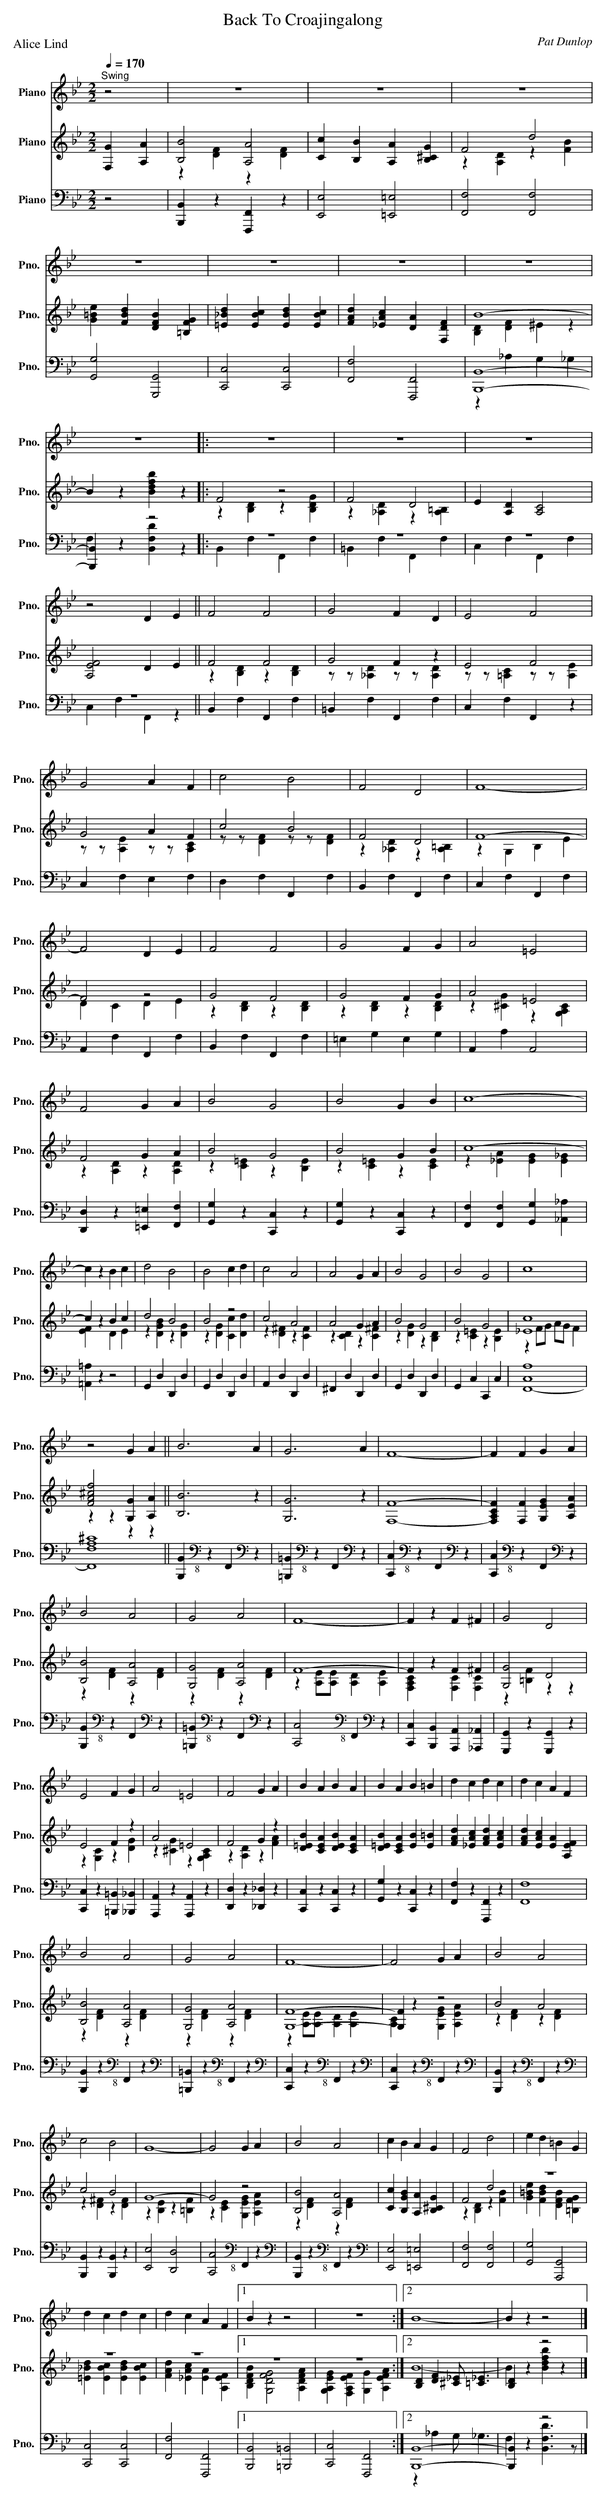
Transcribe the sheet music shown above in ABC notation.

X:1
T: Back To Croajingalong
C:Pat Dunlop
P:Alice Lind
%%score 1 ( 2 3 ) ( 4 5 )
L:1/4
Q:1/4=170
M:2/2
K:Bb
V:1 treble nm="Piano" snm="Pno."
V:2 treble nm="Piano" snm="Pno."
V:3 treble
V:4 bass nm="Piano" snm="Pno."
V:5 bass
V:1
"^Swing" z2 | z4 | z4 | z4 |$ z4 | z4 | z4 | z4 |$ z4 |: z4 | z4 | z4 |$ z2 D E || F2 F2 | G2 F D |
E2 F2 |$ G2 A F | c2 B2 | F2 D2 | F4- |$ F2 D E | F2 F2 | G2 F G | A2 =E2 |$ F2 G A | B2 G2 |
B2 G B | c4- |$ c z B c | d2 B2 | B2 c d | c2 A2 | A2 G A | B2 G2 | B2 G2 | c4 |$ z2 G A || B3 A |
G3 A | F4- | F F G A |$ B2 A2 | G2 A2 | F4- | F z F ^F | G2 D2 |$ E2 F G | A2 =E2 | F2 G A |
B A B A | B A B =B | d c d c | d c A F |$ B2 A2 | G2 A2 | F4- | F2 G A | B2 A2 |$ c2 B2 | G4- |
G2 G A | B2 A2 | c B A G | F2 d2 | e d =B G |$ d c d c | d c A F |1 B z z2 | z4 :|2 B4- |
B z z2 |]
V:2
[F,G] [A,A] | [B,B]2 [A,A]2 | [Cc] [B,B] [A,A] [B,^CG] | F2 d2 |$ [G=Be] [FBd] [DFB] [=B,FG] |
[=E_Bd] [EBc] [EBd] [EBc] | [FAd] [_EAc] [DA] [F,DF] | B4- |$ B z [Bdfb] z |: F2 z2 | F2 D2 |
E [A,D] [A,C]2 |$ [A,EF]2 D E || F2 F2 | G2 F z | E2 F2 |$ G2 A F | c2 B2 | F2 D2 | F4- |$ F2 z2 |
G2 F2 | G2 F G | A2 =E2 |$ F2 G A | B2 G2 | B2 G B | c4- |$ c z B c | d2 B2 | B2 z2 | c2 A2 |
A2 G A | B2 G2 | B2 G2 | [_Ec]4 |$ [FA^cf]2 [G,G] [A,A] || [B,B]3 z | [G,G]3 z | [F,F]4- |
[F,A,CF] [F,F] [G,EG] [A,EA] |$ [B,B]2 [A,A]2 | [G,G]2 [A,A]2 | F4- | F z F ^F | [G,G]2 D2 |$
E2 F z | A2 =E2 | F2 G z | [D=EB] [CEA] [DEB] [CEA] | [D=EB] [CEA] [EB] [E=B] |
[FAd] [_EAc] [FAd] [EAc] | [FAd] [EAc] [EA] [A,EF] |$ [B,B]2 [A,A]2 | [G,G]2 [A,A]2 | [G,F]4- |
[G,F] z z2 | B2 A2 |$ c2 B2 | G4- | G2 z2 | [B,B]2 [A,A]2 | [Cc] [B,GB] [A,A] [B,^CG] | F2 d2 |
z4 |$ z4 | z4 |1 z4 | z4 :|2 [B,D] [DF] [^C_E]/ [=C_E]3/2 | [B,D] z z2 |]
V:3
x2 | z [DF] z [DF] | x4 | z [A,D] z [FB] |$ x4 | x4 | x4 | [B,D] [DF] ^E z |$ x4 |:
z [B,D] z [B,DG] | z [_A,D] z [A,=B,] | x4 |$ x4 || z [B,D] z [B,D] | z/ z/ [_A,D] z/ z/ [A,D] |
z/ z/ [=A,C] z/ z/ [A,E] |$ z/ z/ [A,E] z/ z/ [A,C] | z/ z/ [DF] z/ z/ [DF] | z [_A,D] z [A,=B,] |
z G, B, E |$ D C D E | z [B,D] z [B,D] | z [B,D] z [B,D] | z [^CG] z [G,A,C] |$ z [A,D] z [A,D] |
z [C=E] z [B,E] | z [C=E] z [CE] | z [_EA] [EG] [E_G] |$ [EF] z D E | z [DGB] z [DG] |
z [DG] [Cc] [Dd] | z [D^F] z [CF] | z [CD] z [C^F] | z [DG] z [B,D] | z [C=E] z [B,E] |
z F/G/ A/G/ F |$ z z z z || x4 | x4 | x4 | x4 |$ z [DF] z [DF] | z [DF] z [DF] |
z [A,E]/[A,E]/ [A,D] [A,E] | [F,A,C] z [F,C] [F,C] | z [=B,F] z z |$ z [G,C] z [DG] |
z [^CG] z [G,A,C] | z [A,D] z [FA] | x4 | x4 | x4 | x4 |$ z [DF] z [DF] | z [DF] z [DF] |
z [A,E]/[A,E]/ [A,D] [A,E] | [A,C] z [G,EG] [A,EA] | z [DF] z [DF] |$ z [D^F] z [DF] |
z [B,E] z [=B,F] | z [CE] [G,EG] [A,EA] | z [DF] z [DF] | x4 | z [B,D] z [FB] |
[G=Be] [FBd] [DFB] [=B,FG] |$ [=E_Bd] [EBc] [EBd] [EBc] | [FAd] [_EAc] [EA] [A,EF] |1
[B,DFB] [G,DFG]2 [A,DFA] | [G,A,EG] [F,A,EF] [G,G] [A,EFA] :|2 B4- | B z [Bdfb] z |]
V:4
z2 | [B,,,B,,] z [F,,,F,,] z | [E,,E,]2 [=E,,=E,]2 | [F,,F,]2 [F,,F,]2 |$ [G,,G,]2 [G,,,G,,]2 |
[C,,C,]2 [C,,C,]2 | [F,,F,]2 [F,,,F,,]2 | [B,,,B,,]4- |$ [B,,,B,,] z z2 |: z4 | z4 | z4 |$ z4 ||
B,, F, F,, F, | =B,, F, F,, F, | C, F, F,, z |$ C, F, E, F, | D, F, F,, F, | B,, F, F,, F, |
C, F, F,, F, |$ A,, F, F,, F, | B,, F, F,, F, | =E, G, E, G, | A,, A, A,,2 |$
[D,,D,] z [=E,,=E,] [F,,F,] | [G,,G,] z [C,,C,] z | [G,,G,] z [C,,C,] z |
[F,,F,] [F,,F,] [G,,G,] [_A,,_A,] |$ [=A,,=A,] z z2 | G,, D, D,, D, | G,, D, D,, D, |
A,, D, D,, D, | ^F,, D, D,, D, | G,, D, D,, D, | G,, C, C,, C, | [F,,-C,A,]4 |$ [F,,F,A,^C]4 ||
[B,,,B,,][K:bass-8] z F,,[K:bass] z | [=B,,,=B,,][K:bass-8] z F,,[K:bass] z |
[C,,C,][K:bass-8] z F,,[K:bass] z | [C,,C,][K:bass-8] z F,,[K:bass] z |$
[B,,,B,,][K:bass-8] z F,,[K:bass] z | [=B,,,=B,,][K:bass-8] z F,,[K:bass] z |
[C,,C,]2[K:bass-8] F,,[K:bass] z | [C,,C,] [B,,,B,,] [A,,,A,,] [_A,,,_A,,] |
[G,,,G,,] z [G,,,G,,] z |$ [C,,C,] z [=B,,,=B,,] [_B,,,_B,,] | [A,,,A,,] z [A,,,A,,] z |
[D,,D,] z [_D,,_D,] z | [C,,C,] z [C,,C,] z | [G,,G,] z [C,,C,] z | [F,,F,] z [F,,,F,,] z |
[F,,F,]4 |$ [B,,,B,,] z[K:bass-8] F,, z |[K:bass] [=B,,,=B,,] z[K:bass-8] F,, z |
[K:bass] [C,,C,] z[K:bass-8] F,, z |[K:bass] [C,,C,] z[K:bass-8] F,, z |
[K:bass] [B,,,B,,] z[K:bass-8] F,, z |$[K:bass] [B,,,B,,] z [B,,,B,,] z | [E,,E,]2 [D,,D,]2 |
[C,,C,]2[K:bass-8] F,, z |[K:bass] [B,,,B,,] z[K:bass-8] F,, z |[K:bass] [E,,E,]2 [=E,,=E,]2 |
[F,,F,]2 [F,,F,]2 | [G,,G,]2 [A,,,G,,]2 |$ [C,,C,]2 [C,,C,]2 | [F,,F,]2 [F,,,F,,]2 |1
[B,,,B,,]2 [=B,,,=B,,]2 | [C,,C,]2 [F,,,F,,]2 :|2 [B,,,B,,]4- | [B,,,B,,] z z2 |]
V:5
x2 | x4 | x4 | x4 |$ x4 | x4 | x4 | z _A, G, _G, |$ F, z [B,,F,D] z |: B,, F, F,, F, |
=B,, F, F,, F, | C, F, F,, F, |$ C, F, F,, z || x4 | x4 | x4 |$ x4 | x4 | x4 | x4 |$ x4 | x4 |
x4 | x4 |$ x4 | x4 | x4 | x4 |$ x4 | x4 | x4 | x4 | x4 | x4 | x4 | x4 |$ x4 ||
x[K:bass-8] x2[K:bass] x | x[K:bass-8] x2[K:bass] x | x[K:bass-8] x2[K:bass] x |
x[K:bass-8] x2[K:bass] x |$ x[K:bass-8] x2[K:bass] x | x[K:bass-8] x2[K:bass] x |
x[K:bass-8] x2[K:bass] x | x4 | x4 |$ x4 | x4 | x4 | x4 | x4 | x4 | x4 |$ x2[K:bass-8] x2 |
[K:bass] x2[K:bass-8] x2 |[K:bass] x2[K:bass-8] x2 |[K:bass] x2[K:bass-8] x2 |
[K:bass] x2[K:bass-8] x2 |$[K:bass] x4 | x4 | x2[K:bass-8] x2 |[K:bass] x2[K:bass-8] x2 |
[K:bass] x4 | x4 | x4 |$ x4 | x4 |1 x4 | x4 :|2 z _A, G,/ _G,3/2 | F, z [B,,F,D]3/2 z/ |]
